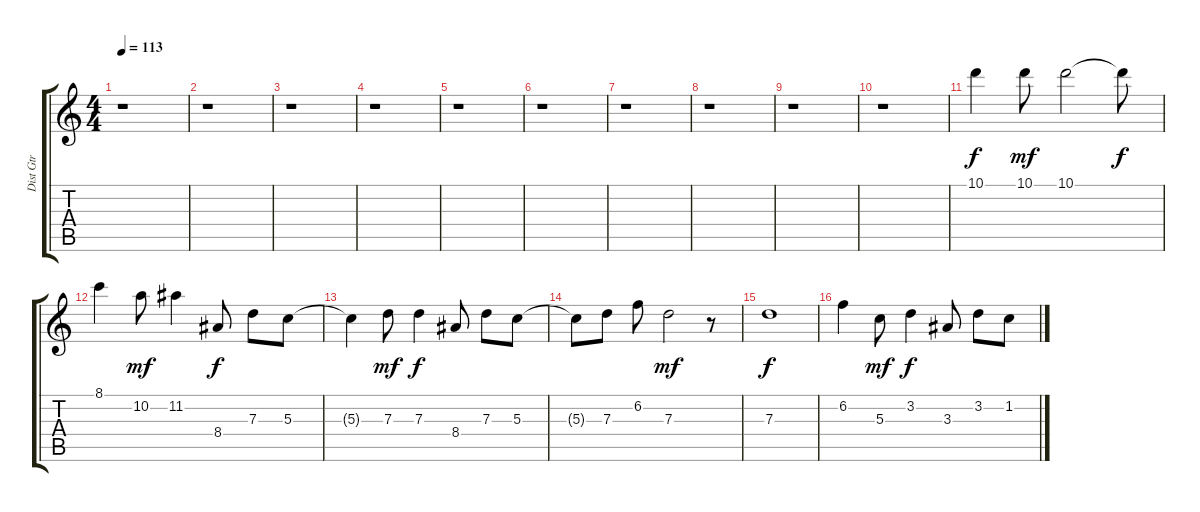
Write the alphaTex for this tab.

\track ("Dist Gtr" "Dist Gtr") {instrument overdrivenguitar}
\staff {score tabs}
\tuning (E4 B3 G3 D3 A2 E2) {hide}
\ts (4 4)
\tempo 113
\clef g2
\ks c
r.1{dy f} |
r.1 |
r.1 |
r.1 |
r.1 |
r.1 |
r.1 |
r.1 |
r.1 |
r.1 |
10.1.4 10.1.8{dy mf} 10.1.2 10.1{t}.8{dy f} |
8.1.4 10.2.8{dy mf} 11.2.4 8.4.8{dy f} 7.3.8 5.3.8 |
5.3{t}.4 7.3.8{dy mf} 7.3.4{dy f} 8.4.8 7.3.8 5.3.8 |
5.3{t}.8 7.3.8 6.2.8 7.3.2{dy mf} r.8 |
7.3.1{dy f} |
6.2.4 5.3.8{dy mf} 3.2.4{dy f} 3.3.8 3.2.8 1.2.8
